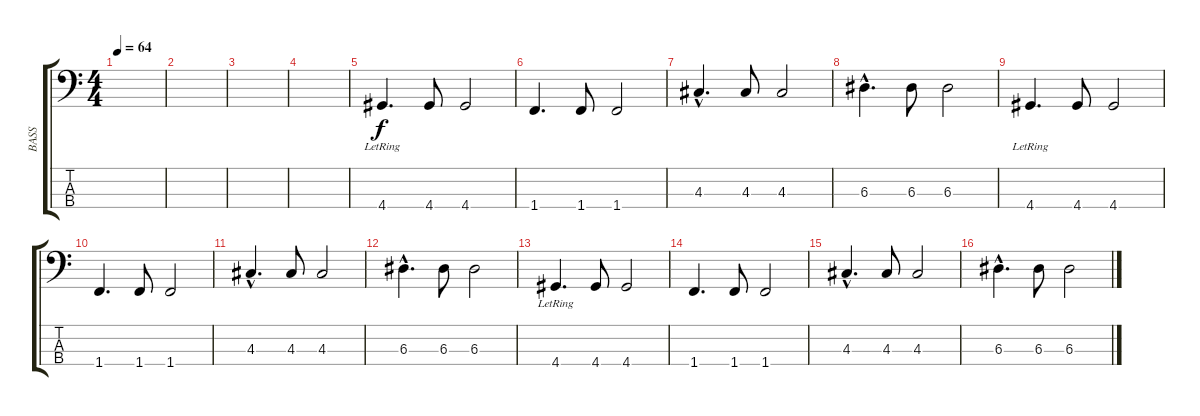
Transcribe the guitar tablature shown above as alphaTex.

\track ("BASS" "BASS") {instrument electricbassfinger}
\staff {score tabs}
\tuning (G2 D2 A1 E1) {hide}
\ts (4 4)
\tempo 64
\clef f4
\ks c
|
|
|
|
4.4{lr}.4{d} 4.4.8 4.4.2 |
1.4.4{d} 1.4.8 1.4.2 |
4.3{hac}.4{d} 4.3.8 4.3.2 |
6.3{hac}.4{d} 6.3.8 6.3.2 |
4.4{lr}.4{d} 4.4.8 4.4.2 |
1.4.4{d} 1.4.8 1.4.2 |
4.3{hac}.4{d} 4.3.8 4.3.2 |
6.3{hac}.4{d} 6.3.8 6.3.2 |
4.4{lr}.4{d} 4.4.8 4.4.2 |
1.4.4{d} 1.4.8 1.4.2 |
4.3{hac}.4{d} 4.3.8 4.3.2 |
6.3{hac}.4{d} 6.3.8 6.3.2
